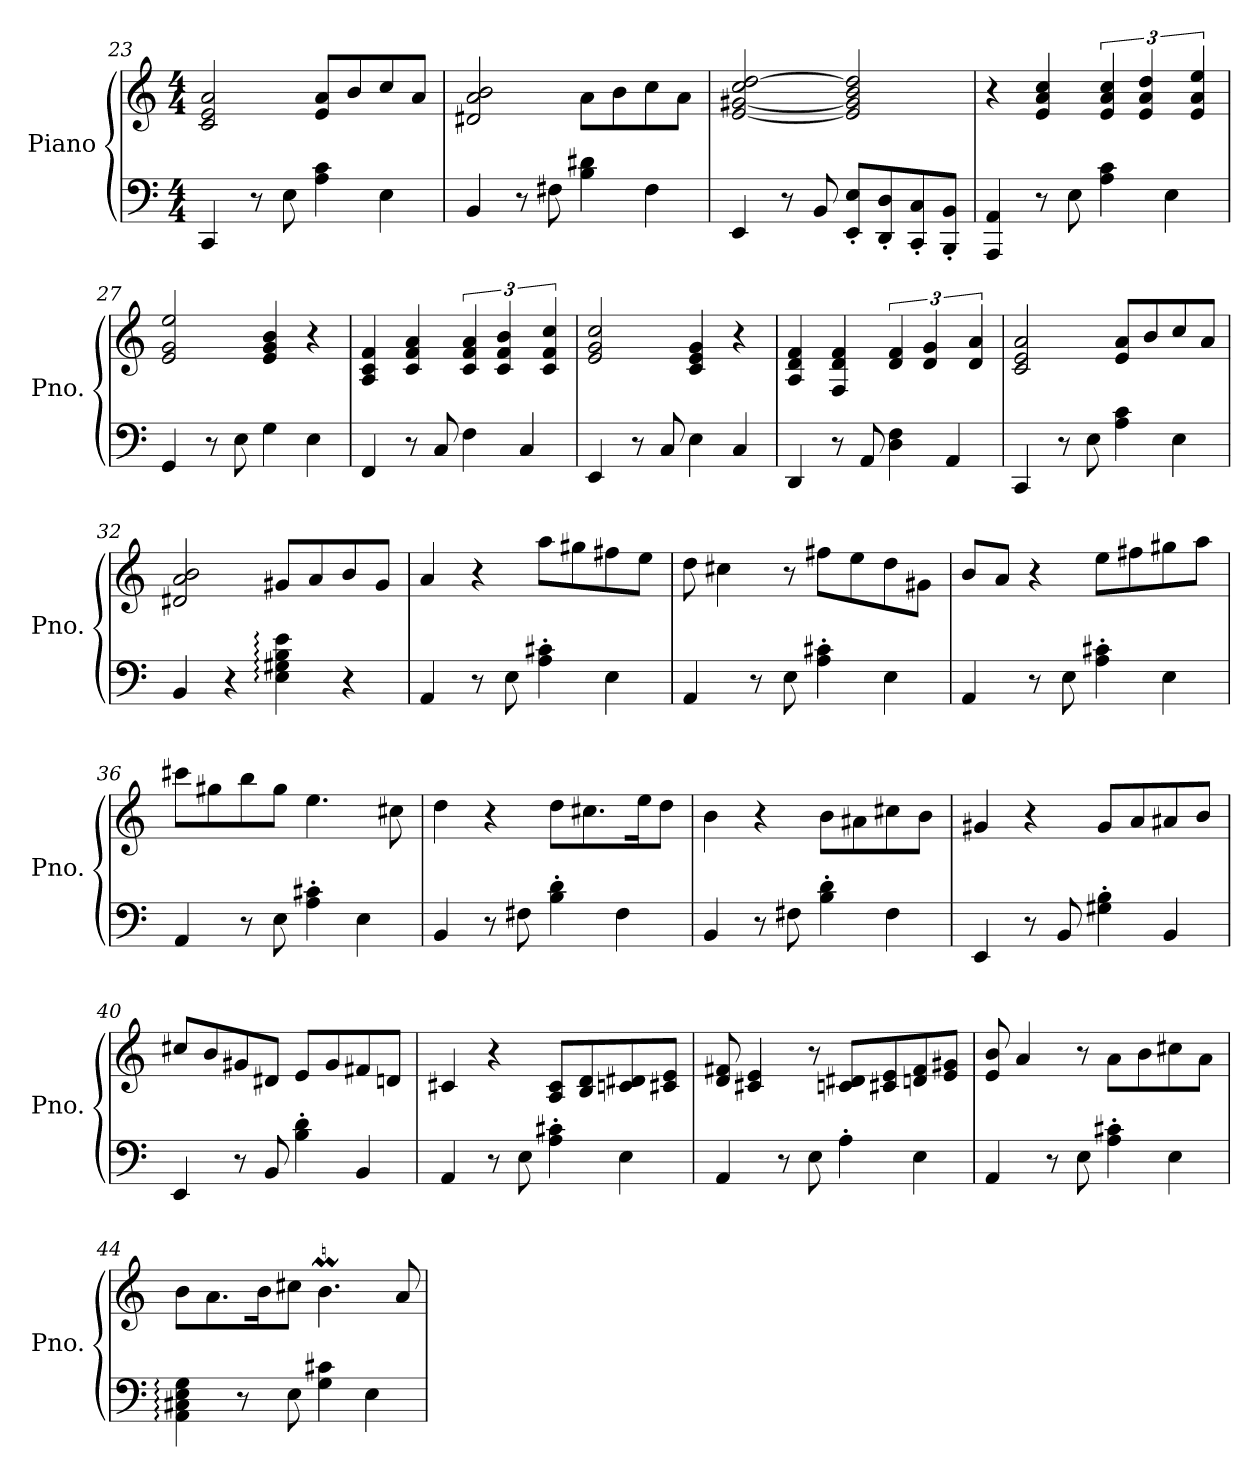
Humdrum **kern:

**kern	**kern
*part1	*part1
*staff2	*staff1
*I"Piano	*
*I'Pno.	*
*clefF4	*clefG2
*k[]	*k[]
*M4/4	*M4/4
=23	=23
4CC/	2c/ 2e/ 2a/
8r	.
8E\	.
4A\ 4c\	8e/ 8a/L
.	8b/
4E\	8cc/
.	8a/J
=24	=24
4BB/	2d#X/ 2a/ 2b/
8r	.
8F#X\	.
4B\ 4d#X\	8a\L
.	8b\
4F#\	8cc\
.	8a\J
!!LO:PB:g=z
=25	=25
4EE/	[2e/ [2g#X/ 2cc/ [2dd/
8r	.
8BB/	.
8EE/' 8E/'L	2e/] 2g#/] 2b/ 2dd/]
8DD/' 8D/'	.
8CC/' 8C/'	.
8BBB/' 8BB/'J	.
=26	=26
4AAA/ 4AA/	4r
8r	4e/ 4a/ 4cc/
8E\	.
4A\ 4c\	6e/ 6a/ 6cc/
.	6e/ 6a/ 6dd/
4E\	.
.	6e/ 6a/ 6ee/
=27	=27
4GG/	2e/ 2g/ 2ee/
8r	.
8E\	.
4G\	4e/ 4g/ 4b/
4E\	4r
=28	=28
4FF/	4A/ 4c/ 4f/
8r	4c/ 4f/ 4a/
8C/	.
4F\	6c/ 6f/ 6a/
.	6c/ 6f/ 6b/
4C/	.
.	6c/ 6f/ 6cc/
=29	=29
4EE/	2e/ 2g/ 2cc/
8r	.
8C/	.
4E\	4c/ 4e/ 4g/
4C/	4r
=30	=30
4DD/	4A/ 4d/ 4f/
8r	4F/ 4d/ 4f/
8AA/	.
4D\ 4F\	6d/ 6f/
.	6d/ 6g/
4AA/	.
.	6d/ 6a/
!!LO:LB:g=z
=31	=31
4CC/	2c/ 2e/ 2a/
8r	.
8E\	.
4A\ 4c\	8e/ 8a/L
.	8b/
4E\	8cc/
.	8a/J
=32	=32
4BB/	2d#X/ 2a/ 2b/
4r	.
4E\: 4G#X\: 4B\: 4e\:	8g#X/L
.	8a/
4r	8b/
.	8g#/J
=33	=33
4AA/	4a/
8r	4r
8E\	.
4A\' 4c#X\'	8aa\L
.	8gg#X\
4E\	8ff#X\
.	8ee\J
=34	=34
4AA/	8dd\
.	4cc#X\
8r	.
8E\	8r
4A\' 4c#X\'	8ff#X\L
.	8ee\
4E\	8dd\
.	8g#X\J
=35	=35
4AA/	8b/L
.	8a/J
8r	4r
8E\	.
4A\' 4c#X\'	8ee\L
.	8ff#X\
4E\	8gg#X\
.	8aa\J
!!LO:LB:g=z
=36	=36
4AA/	8ccc#X\L
.	8gg#X\
8r	8bb\
8E\	8gg#\J
4A\' 4c#X\'	4.ee\
4E\	.
.	8cc#X\
=37	=37
4BB/	4dd\
8r	4r
8F#X\	.
4B\' 4d\'	8dd\L
.	8.cc#X\
4F#\	.
.	16ee\K
.	8dd\J
=38	=38
4BB/	4b\
8r	4r
8F#X\	.
4B\' 4d\'	8b\L
.	8a#X\
4F#\	8cc#X\
.	8b\J
=39	=39
4EE/	4g#X/
8r	4r
8BB/	.
4G#X\' 4B\'	8g#/L
.	8a/
4BB/	8a#X/
.	8b/J
!!LO:LB:g=z
=40	=40
4EE/	8cc#X/L
.	8b/
8r	8g#X/
8BB/	8d#X/J
4B\' 4d\'	8e/L
.	8g#/
4BB/	8f#X/
.	8dn/J
=41	=41
4AA/	4c#X/
8r	4r
8E\	.
4A\' 4c#X\'	8A/ 8c#/L
.	8B/ 8d/
4E\	8cn/ 8d#X/
.	8c#X/ 8e/J
=42	=42
4AA/	8d/ 8f#X/
.	4c#X/ 4e/
8r	.
8E\	8r
4A'\	8cn/ 8d#X/L
.	8c#X/ 8e/
4E\	8dn/ 8f#/
.	8e/ 8g#X/J
!!LO:LB:g=z
=43	=43
4AA/	8e/ 8b/
.	4a/
8r	.
8E\	8r
4A\' 4c#X\'	8a\L
.	8b\
4E\	8cc#X\
.	8a\J
=44	=44
4AA\: 4C#X\: 4E\: 4G\:	8b\L
.	8.a\
8r	.
.	16b\K
8E\	8cc#X\J
4G\ 4c#X\	4.bm\
4E\	.
.	8a/
=	=
*-	*-
